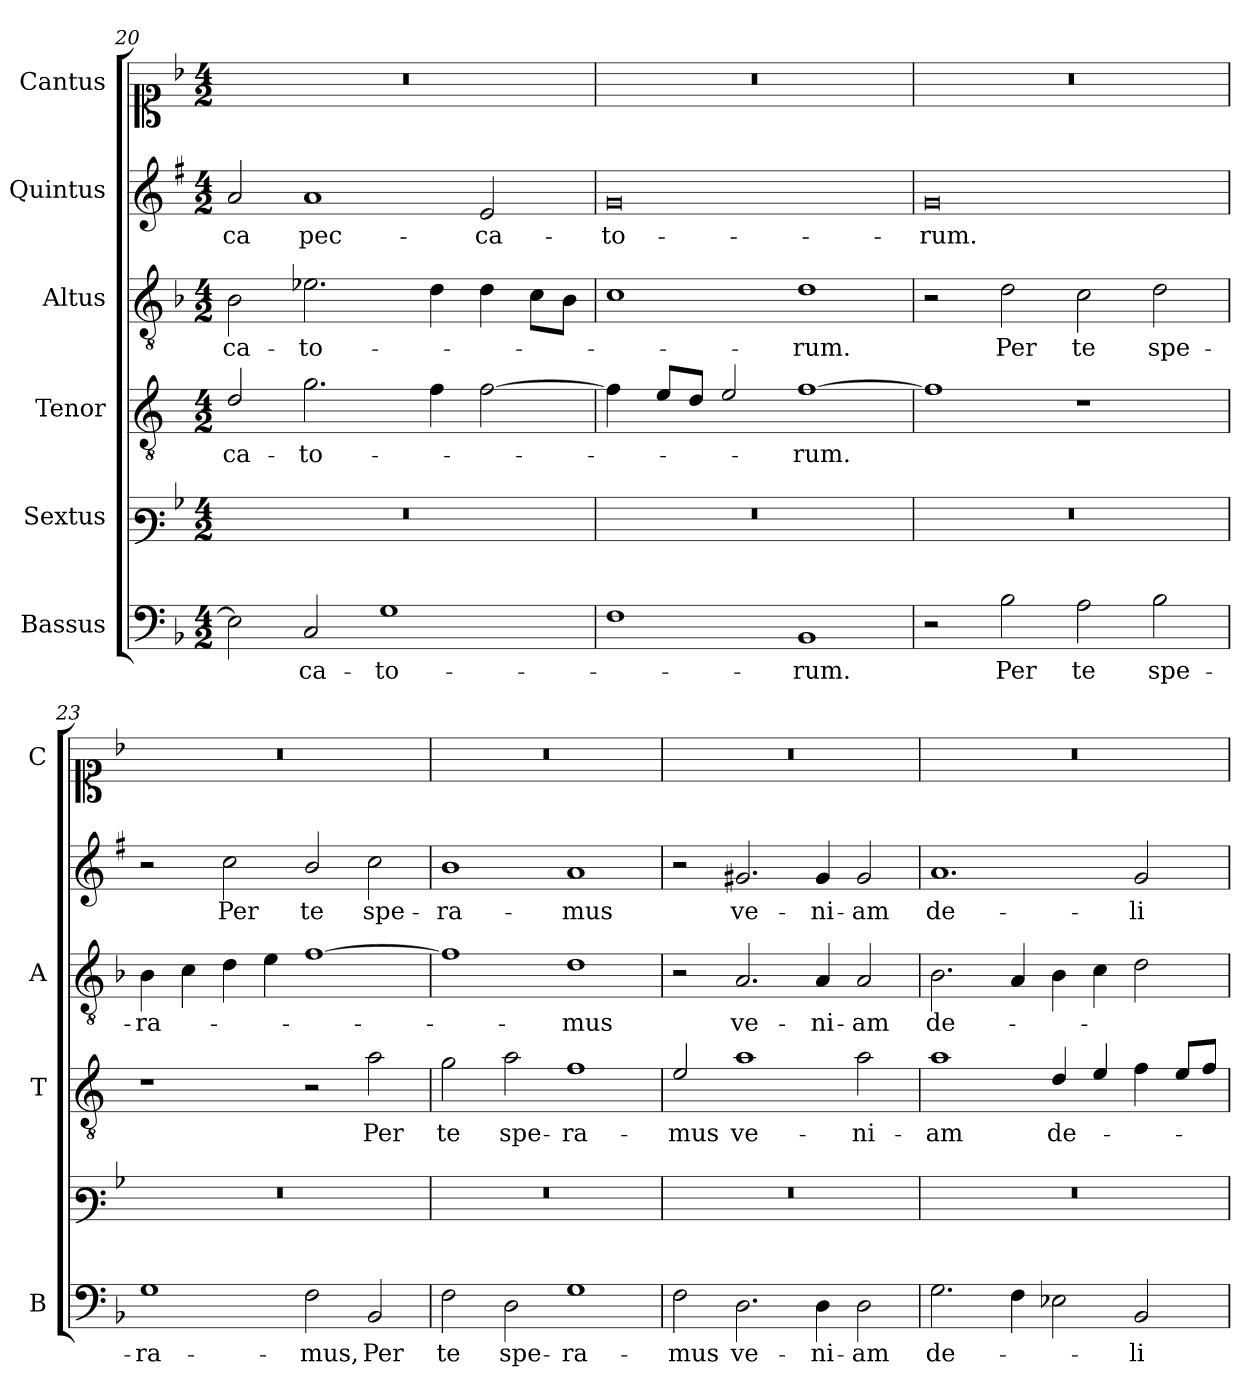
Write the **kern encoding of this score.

**kern	**text	**kern	**kern	**text	**kern	**text	**kern	**text	**kern
*part6	*part6	*part5	*part4	*part4	*part3	*part3	*part2	*part2	*part1
*staff6	*staff6	*staff5	*staff4	*staff4	*staff3	*staff3	*staff2	*staff2	*staff1
*I"Bassus	*	*I"Sextus	*I"Tenor	*	*I"Altus	*	*I"Quintus	*	*I"Cantus
*I'B	*	*	*I'T	*	*I'A	*	*	*	*I'C
*clefF4	*	*clefF3	*clefGv2	*	*clefGv2	*	*clefG2	*	*clefC1
*	*	*	*ITrd4c7	*	*	*	*ITrd1c2	*	*
*k[b-]	*	*k[b-]	*k[b-]	*	*k[b-]	*	*k[b-]	*	*k[b-]
*F:	*	*F:	*F:	*	*F:	*	*F:	*	*F:
*M4/2	*	*M4/2	*M4/2	*	*M4/2	*	*M4/2	*	*M4/2
=20	=20	=20	=20	=20	=20	=20	=20	=20	=20
!	!	!	!	!LO:LY:b	!	!LO:LY:b	!	!LO:LY:b	!
2E-\]	.	0r	2G/	-ca-	2B-\	-ca-	2g/	-ca	0r
!	!LO:LY:b	!	!	!LO:LY:b	!	!LO:LY:b	!	!LO:LY:b	!
2C/	-ca-	.	2.c\	-to-	2.e-X\	-to-	1g	pec-	.
!	!LO:LY:b	!	!	!	!	!	!	!	!
1G	-to-	.	.	.	.	.	.	.	.
.	.	.	4B-\	.	4d\	.	.	.	.
!	!	!	!	!	!	!	!	!LO:LY:b	!
.	.	.	[2B-\	.	4d\	.	2d/	-ca-	.
.	.	.	.	.	8c\L	.	.	.	.
.	.	.	.	.	8B-\J	.	.	.	.
=21	=21	=21	=21	=21	=21	=21	=21	=21	=21
!	!	!	!	!	!	!	!	!LO:LY:b	!
1F	.	0r	4B-\]	.	1c	.	0f	-to-	0r
.	.	.	8A/L	.	.	.	.	.	.
.	.	.	8G/J	.	.	.	.	.	.
.	.	.	2A/	.	.	.	.	.	.
!	!LO:LY:b	!	!	!LO:LY:b	!	!LO:LY:b	!	!	!
1BB-	-rum.	.	[1B-	-rum.	1d	-rum.	.	.	.
=22	=22	=22	=22	=22	=22	=22	=22	=22	=22
!	!	!	!	!	!	!	!	!LO:LY:b	!
2r	.	0r	1B-]	.	2r	.	0f	-rum.	0r
!	!LO:LY:b	!	!	!	!	!LO:LY:b	!	!	!
2B-\	Per	.	.	.	2d\	Per	.	.	.
!	!LO:LY:b	!	!	!	!	!LO:LY:b	!	!	!
2A\	te	.	1r	.	2c\	te	.	.	.
!	!LO:LY:b	!	!	!	!	!LO:LY:b	!	!	!
2B-\	spe-	.	.	.	2d\	spe-	.	.	.
=23	=23	=23	=23	=23	=23	=23	=23	=23	=23
!	!LO:LY:b	!	!	!	!	!LO:LY:b	!	!	!
1G	-ra-	0r	1r	.	4B-\	-ra-	2r	.	0r
.	.	.	.	.	4c\	.	.	.	.
!	!	!	!	!	!	!	!	!LO:LY:b	!
.	.	.	.	.	4d\	.	2b-\	Per	.
.	.	.	.	.	4e\	.	.	.	.
!	!LO:LY:b	!	!	!	!	!	!	!LO:LY:b	!
2F\	-mus,	.	2r	.	[1f	.	2a/	te	.
!	!LO:LY:b	!	!	!LO:LY:b	!	!	!	!LO:LY:b	!
2BB-/	Per	.	2d\	Per	.	.	2b-\	spe-	.
!!LO:PB:g=z
=24	=24	=24	=24	=24	=24	=24	=24	=24	=24
!	!LO:LY:b	!	!	!LO:LY:b	!	!	!	!LO:LY:b	!
2F\	te	0r	2c\	te	1f]	.	1a	-ra-	0r
!	!LO:LY:b	!	!	!LO:LY:b	!	!	!	!	!
2D\	spe-	.	2d\	spe-	.	.	.	.	.
!	!LO:LY:b	!	!	!LO:LY:b	!	!LO:LY:b	!	!LO:LY:b	!
1G	-ra-	.	1B-	-ra-	1d	-mus	1g	-mus	.
=25	=25	=25	=25	=25	=25	=25	=25	=25	=25
!	!LO:LY:b	!	!	!LO:LY:b	!	!	!	!	!
2F\	-mus	0r	2A/	-mus	2r	.	2r	.	0r
!	!LO:LY:b	!	!	!LO:LY:b	!	!LO:LY:b	!	!LO:LY:b	!
2.D\	ve-	.	1d	ve-	2.A/	ve-	2.f#X/	ve-	.
!	!LO:LY:b	!	!	!	!	!LO:LY:b	!	!LO:LY:b	!
4D\	-ni-	.	.	.	4A/	-ni-	4f#/	-ni-	.
!	!LO:LY:b	!	!	!LO:LY:b	!	!LO:LY:b	!	!LO:LY:b	!
2D\	-am	.	2d\	-ni-	2A/	-am	2f#/	-am	.
=26	=26	=26	=26	=26	=26	=26	=26	=26	=26
!	!LO:LY:b	!	!	!LO:LY:b	!	!LO:LY:b	!	!LO:LY:b	!
2.G\	de-	0r	1d	-am	2.B-\	de-	1.g	de-	0r
4F\	.	.	.	.	4A/	.	.	.	.
!	!	!	!	!LO:LY:b	!	!	!	!	!
2E-X\	.	.	4G/	de-	4B-\	.	.	.	.
.	.	.	4A/	.	4c\	.	.	.	.
!	!LO:LY:b	!	!	!	!	!	!	!LO:LY:b	!
2BB-/	-li-	.	4B-\	.	2d\	.	2f/	-li-	.
.	.	.	8A/L	.	.	.	.	.	.
.	.	.	8B-/J	.	.	.	.	.	.
=	=	=	=	=	=	=	=	=	=
*-	*-	*-	*-	*-	*-	*-	*-	*-	*-
